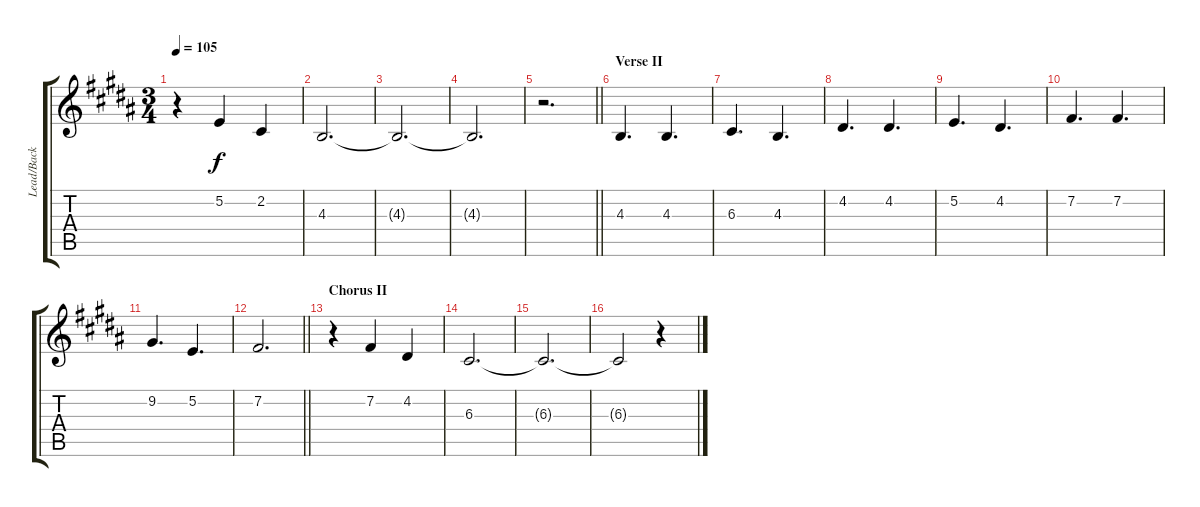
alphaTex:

\track ("Lead/Back Vocals" "Lead/Back ") {instrument clarinet}
\staff {score tabs}
\tuning (E4 B3 G3 D3 A2 E2) {hide}
\ts (3 4)
\tempo 105
\clef g2
\ks b
r.4{dy f} 5.2.4 2.2.4 |
4.3.2{d} |
4.3{t}.2{d} |
4.3{t}.2{d} |
\barLineRight lightlight
r.2{d} |
\section ("" "Verse II")
4.3.4{d} 4.3.4{d} |
6.3.4{d} 4.3.4{d} |
4.2.4{d} 4.2.4{d} |
5.2.4{d} 4.2.4{d} |
7.2.4{d} 7.2.4{d} |
9.2.4{d} 5.2.4{d} |
\barLineRight lightlight
7.2.2{d} |
\section ("" "Chorus II")
r.4 7.2.4 4.2.4 |
6.3.2{d} |
6.3{t}.2{d} |
6.3{t}.2 r.4
